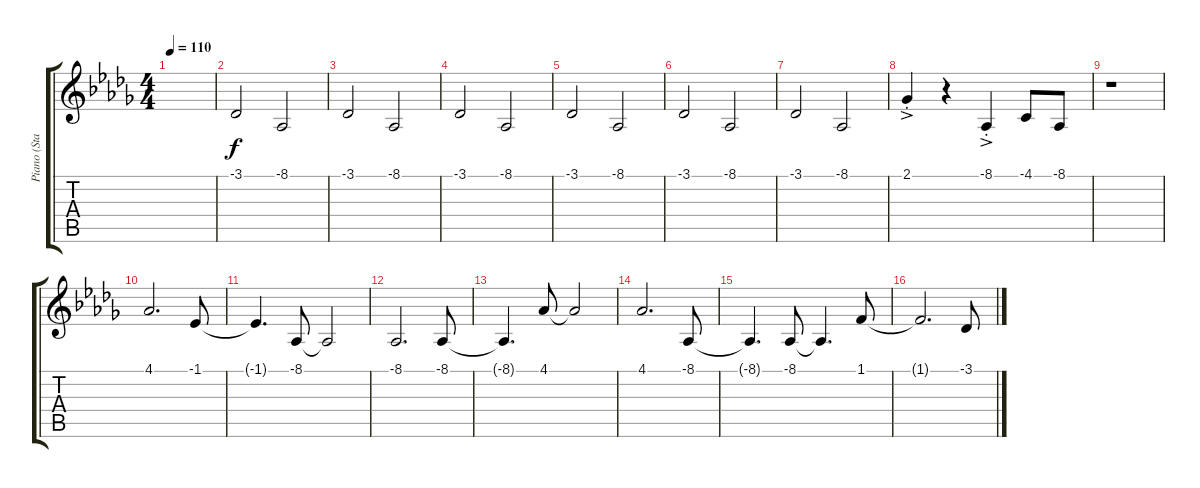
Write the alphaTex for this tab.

\track ("Piano (Staff 1)" "Piano (Sta") {instrument acousticgrandpiano}
\staff {score tabs}
\tuning (E4 B3 G3 D3 A2 E2) {hide}
\ts (4 4)
\tempo 110
\clef g2
\ks db
|
\section ("" "")
-3.1.2 -8.1.2 |
-3.1.2 -8.1.2 |
-3.1.2 -8.1.2 |
-3.1.2 -8.1.2 |
-3.1.2 -8.1.2 |
-3.1.2 -8.1.2 |
2.1{ac st}.4 r.4 -8.1{ac st}.4 -4.1.8 -8.1.8 |
r.1 |
\section ("" "")
4.1.2{d} -1.1.8 |
-1.1{t}.4{d} -8.1.8 -8.1{t}.2 |
-8.1.2{d} -8.1.8 |
-8.1{t}.4{d} 4.1.8 4.1{t}.2 |
4.1.2{d} -8.1.8 |
-8.1{t}.4{d} -8.1.8 -8.1{t}.4{d} 1.1.8 |
1.1{t}.2{d} -3.1.8
